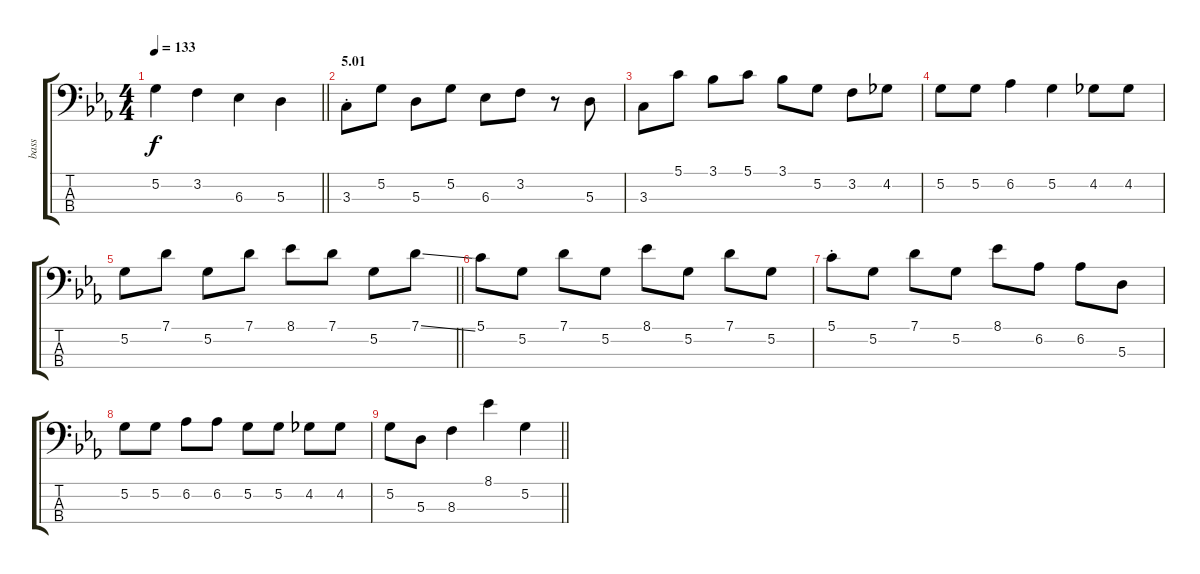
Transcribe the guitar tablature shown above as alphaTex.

\track ("bass" "bass") {instrument electricbassfinger}
\staff {score tabs}
\tuning (G2 D2 A1 E1) {hide}
\ts (4 4)
\tempo 133
\clef f4
\barLineRight lightlight
\ks eb
5.2.4{dy f} 3.2.4 6.3.4 5.3.4 |
\section ("" "5.01")
3.3{st}.8 5.2.8 5.3.8 5.2.8 6.3.8 3.2.8 r.8 5.3.8 |
3.3.8 5.1.8 3.1.8 5.1.8 3.1.8 5.2.8 3.2.8 4.2.8 |
5.2.8 5.2.8 6.2.4 5.2.4 4.2.8 4.2.8 |
\barLineRight lightlight
5.2.8 7.1.8 5.2.8 7.1.8 8.1.8 7.1.8 5.2.8 7.1{ss}.8 |
5.1.8 5.2.8 7.1.8 5.2.8 8.1.8 5.2.8 7.1.8 5.2.8 |
5.1{st}.8 5.2.8 7.1.8 5.2.8 8.1.8 6.2.8 6.2.8 5.3.8 |
5.2.8 5.2.8 6.2.8 6.2.8 5.2.8 5.2.8 4.2.8 4.2.8 |
\barLineRight lightlight
5.2.8 5.3.8 8.3.4 8.1.4 5.2.4
